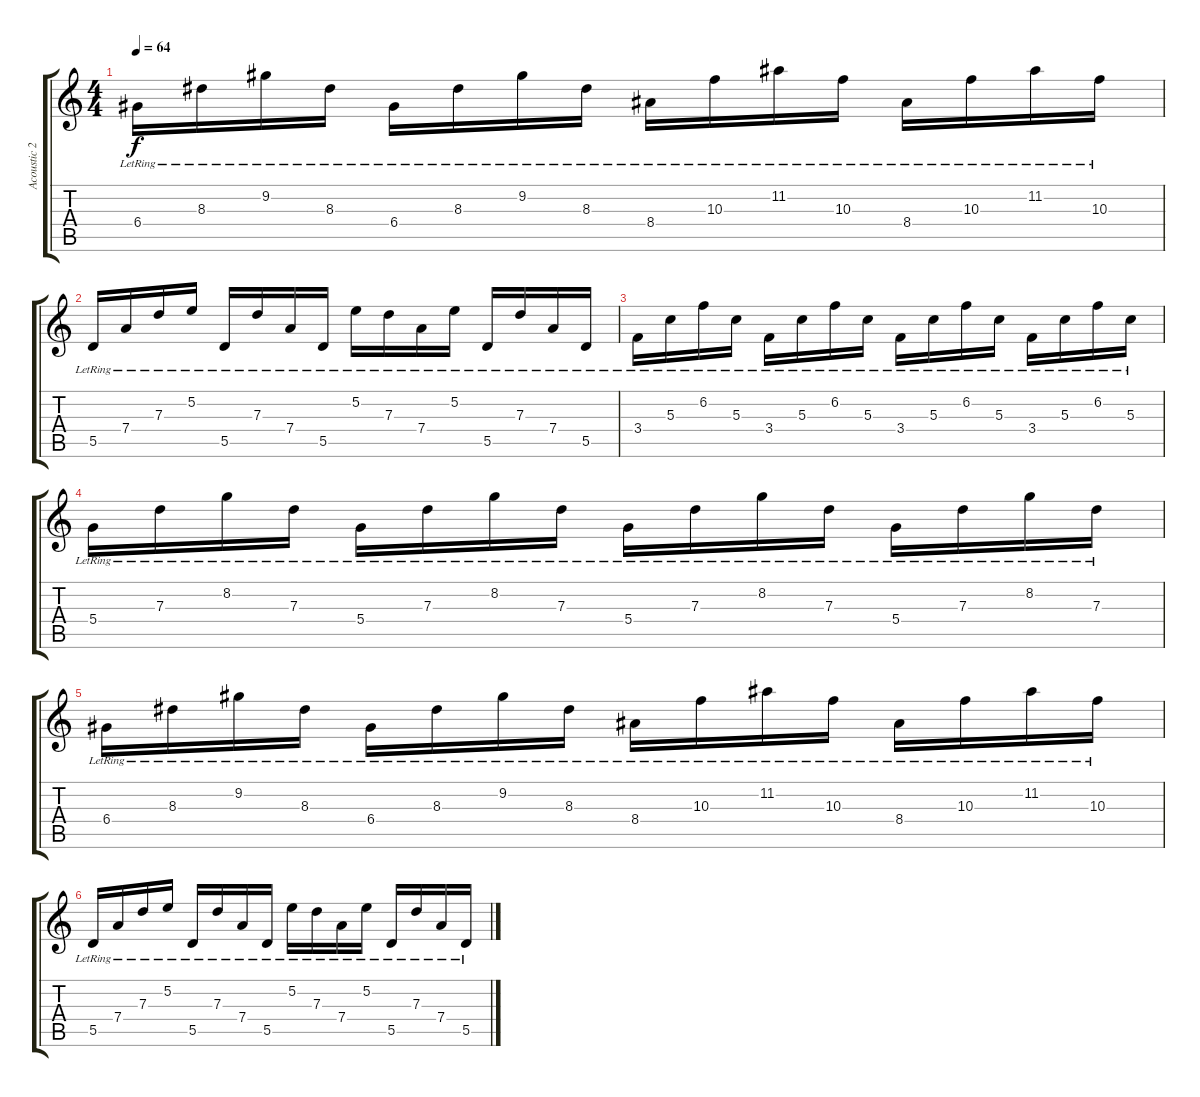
\track ("Acoustic 2" "Acoustic 2") {instrument acousticguitarsteel}
\staff {score tabs}
\tuning (E4 B3 G3 D3 A2 D2) {hide}
\ts (4 4)
\tempo 64
\clef g2
\ks c
6.4{lr}.16{dy f} 8.3{lr}.16 9.2{lr}.16 8.3{lr}.16 6.4{lr}.16 8.3{lr}.16 9.2{lr}.16 8.3{lr}.16 8.4{lr}.16 10.3{lr}.16 11.2{lr}.16 10.3{lr}.16 8.4{lr}.16 10.3{lr}.16 11.2{lr}.16 10.3{lr}.16 |
5.5{lr}.16 7.4{lr}.16 7.3{lr}.16 5.2{lr}.16 5.5{lr}.16 7.3{lr}.16 7.4{lr}.16 5.5{lr}.16 5.2{lr}.16 7.3{lr}.16 7.4{lr}.16 5.2{lr}.16 5.5{lr}.16 7.3{lr}.16 7.4{lr}.16 5.5{lr}.16 |
3.4{lr}.16 5.3{lr}.16 6.2{lr}.16 5.3{lr}.16 3.4{lr}.16 5.3{lr}.16 6.2{lr}.16 5.3{lr}.16 3.4{lr}.16 5.3{lr}.16 6.2{lr}.16 5.3{lr}.16 3.4{lr}.16 5.3{lr}.16 6.2{lr}.16 5.3{lr}.16 |
5.4{lr}.16 7.3{lr}.16 8.2{lr}.16 7.3{lr}.16 5.4{lr}.16 7.3{lr}.16 8.2{lr}.16 7.3{lr}.16 5.4{lr}.16{volume 0} 7.3{lr}.16 8.2{lr}.16 7.3{lr}.16 5.4{lr}.16 7.3{lr}.16 8.2{lr}.16 7.3{lr}.16 |
6.4{lr}.16 8.3{lr}.16 9.2{lr}.16 8.3{lr}.16 6.4{lr}.16 8.3{lr}.16 9.2{lr}.16 8.3{lr}.16 8.4{lr}.16 10.3{lr}.16 11.2{lr}.16 10.3{lr}.16 8.4{lr}.16 10.3{lr}.16 11.2{lr}.16 10.3{lr}.16 |
5.5{lr}.16 7.4{lr}.16 7.3{lr}.16 5.2{lr}.16 5.5{lr}.16 7.3{lr}.16 7.4{lr}.16 5.5{lr}.16 5.2{lr}.16 7.3{lr}.16 7.4{lr}.16 5.2{lr}.16 5.5{lr}.16 7.3{lr}.16 7.4{lr}.16 5.5{lr}.16
